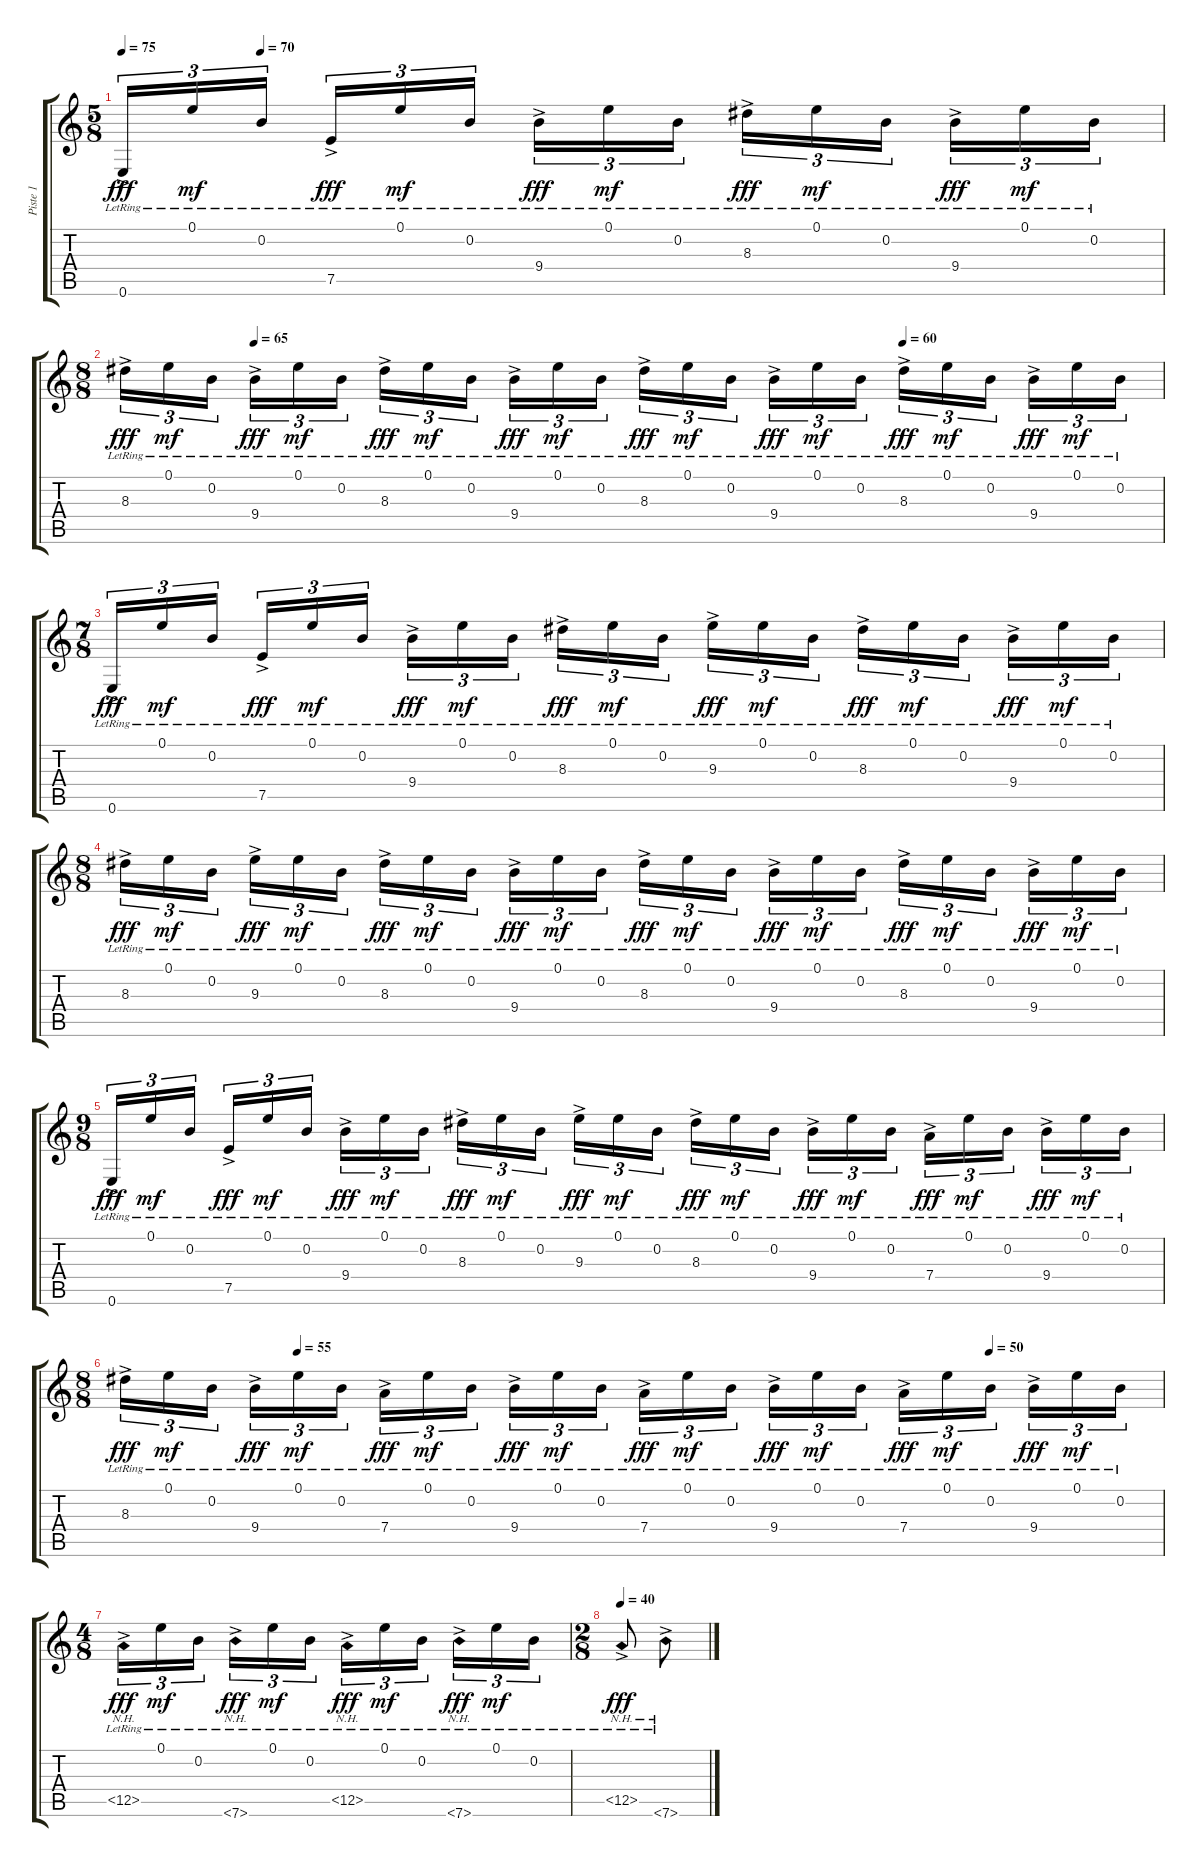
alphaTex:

\track ("Piste 1" "Piste 1") {instrument acousticguitarnylon}
\staff {score tabs}
\tuning (E4 B3 G3 D3 A2 E2) {hide}
\ts (5 8)
\tempo 75
\tempo (70 0.13333333333333333)
\clef g2
\ks c
0.6{ac lr}.16{tu (3 2) dy fff} 0.1{lr}.16{tu (3 2) dy mf} 0.2{lr}.16{tu (3 2)} 7.5{ac lr}.16{tu (3 2) dy fff} 0.1{lr}.16{tu (3 2) dy mf} 0.2{lr}.16{tu (3 2)} 9.4{ac lr}.16{tu (3 2) dy fff} 0.1{lr}.16{tu (3 2) dy mf} 0.2{lr}.16{tu (3 2)} 8.3{ac lr}.16{tu (3 2) dy fff} 0.1{lr}.16{tu (3 2) dy mf} 0.2{lr}.16{tu (3 2)} 9.4{ac lr}.16{tu (3 2) dy fff} 0.1{lr}.16{tu (3 2) dy mf} 0.2{lr}.16{tu (3 2)} |
\ts (8 8)
\tempo (65 0.125)
\tempo (60 0.75)
8.3{ac lr}.16{tu (3 2) dy fff} 0.1{lr}.16{tu (3 2) dy mf} 0.2{lr}.16{tu (3 2)} 9.4{ac lr}.16{tu (3 2) dy fff} 0.1{lr}.16{tu (3 2) dy mf} 0.2{lr}.16{tu (3 2)} 8.3{ac lr}.16{tu (3 2) dy fff} 0.1{lr}.16{tu (3 2) dy mf} 0.2{lr}.16{tu (3 2)} 9.4{ac lr}.16{tu (3 2) dy fff} 0.1{lr}.16{tu (3 2) dy mf} 0.2{lr}.16{tu (3 2)} 8.3{ac lr}.16{tu (3 2) dy fff} 0.1{lr}.16{tu (3 2) dy mf} 0.2{lr}.16{tu (3 2)} 9.4{ac lr}.16{tu (3 2) dy fff} 0.1{lr}.16{tu (3 2) dy mf} 0.2{lr}.16{tu (3 2)} 8.3{ac lr}.16{tu (3 2) dy fff} 0.1{lr}.16{tu (3 2) dy mf} 0.2{lr}.16{tu (3 2)} 9.4{ac lr}.16{tu (3 2) dy fff} 0.1{lr}.16{tu (3 2) dy mf} 0.2{lr}.16{tu (3 2)} |
\ts (7 8)
0.6{ac lr}.16{tu (3 2) dy fff} 0.1{lr}.16{tu (3 2) dy mf} 0.2{lr}.16{tu (3 2)} 7.5{ac lr}.16{tu (3 2) dy fff} 0.1{lr}.16{tu (3 2) dy mf} 0.2{lr}.16{tu (3 2)} 9.4{ac lr}.16{tu (3 2) dy fff} 0.1{lr}.16{tu (3 2) dy mf} 0.2{lr}.16{tu (3 2)} 8.3{ac lr}.16{tu (3 2) dy fff} 0.1{lr}.16{tu (3 2) dy mf} 0.2{lr}.16{tu (3 2)} 9.3{ac lr}.16{tu (3 2) dy fff} 0.1{lr}.16{tu (3 2) dy mf} 0.2{lr}.16{tu (3 2)} 8.3{ac lr}.16{tu (3 2) dy fff} 0.1{lr}.16{tu (3 2) dy mf} 0.2{lr}.16{tu (3 2)} 9.4{ac lr}.16{tu (3 2) dy fff} 0.1{lr}.16{tu (3 2) dy mf} 0.2{lr}.16{tu (3 2)} |
\ts (8 8)
8.3{ac lr}.16{tu (3 2) dy fff} 0.1{lr}.16{tu (3 2) dy mf} 0.2{lr}.16{tu (3 2)} 9.3{ac lr}.16{tu (3 2) dy fff} 0.1{lr}.16{tu (3 2) dy mf} 0.2{lr}.16{tu (3 2)} 8.3{ac lr}.16{tu (3 2) dy fff} 0.1{lr}.16{tu (3 2) dy mf} 0.2{lr}.16{tu (3 2)} 9.4{ac lr}.16{tu (3 2) dy fff} 0.1{lr}.16{tu (3 2) dy mf} 0.2{lr}.16{tu (3 2)} 8.3{ac lr}.16{tu (3 2) dy fff} 0.1{lr}.16{tu (3 2) dy mf} 0.2{lr}.16{tu (3 2)} 9.4{ac lr}.16{tu (3 2) dy fff} 0.1{lr}.16{tu (3 2) dy mf} 0.2{lr}.16{tu (3 2)} 8.3{ac lr}.16{tu (3 2) dy fff} 0.1{lr}.16{tu (3 2) dy mf} 0.2{lr}.16{tu (3 2)} 9.4{ac lr}.16{tu (3 2) dy fff} 0.1{lr}.16{tu (3 2) dy mf} 0.2{lr}.16{tu (3 2)} |
\ts (9 8)
0.6{ac lr}.16{tu (3 2) dy fff} 0.1{lr}.16{tu (3 2) dy mf} 0.2{lr}.16{tu (3 2)} 7.5{ac lr}.16{tu (3 2) dy fff} 0.1{lr}.16{tu (3 2) dy mf} 0.2{lr}.16{tu (3 2)} 9.4{ac lr}.16{tu (3 2) dy fff} 0.1{lr}.16{tu (3 2) dy mf} 0.2{lr}.16{tu (3 2)} 8.3{ac lr}.16{tu (3 2) dy fff} 0.1{lr}.16{tu (3 2) dy mf} 0.2{lr}.16{tu (3 2)} 9.3{ac lr}.16{tu (3 2) dy fff} 0.1{lr}.16{tu (3 2) dy mf} 0.2{lr}.16{tu (3 2)} 8.3{ac lr}.16{tu (3 2) dy fff} 0.1{lr}.16{tu (3 2) dy mf} 0.2{lr}.16{tu (3 2)} 9.4{ac lr}.16{tu (3 2) dy fff} 0.1{lr}.16{tu (3 2) dy mf} 0.2{lr}.16{tu (3 2)} 7.4{ac lr}.16{tu (3 2) dy fff} 0.1{lr}.16{tu (3 2) dy mf} 0.2{lr}.16{tu (3 2)} 9.4{ac lr}.16{tu (3 2) dy fff} 0.1{lr}.16{tu (3 2) dy mf} 0.2{lr}.16{tu (3 2)} |
\ts (8 8)
\tempo (55 0.16666666666666666)
\tempo (50 0.8333333333333334)
8.3{ac lr}.16{tu (3 2) dy fff} 0.1{lr}.16{tu (3 2) dy mf} 0.2{lr}.16{tu (3 2)} 9.4{ac lr}.16{tu (3 2) dy fff} 0.1{lr}.16{tu (3 2) dy mf} 0.2{lr}.16{tu (3 2)} 7.4{ac lr}.16{tu (3 2) dy fff} 0.1{lr}.16{tu (3 2) dy mf} 0.2{lr}.16{tu (3 2)} 9.4{ac lr}.16{tu (3 2) dy fff} 0.1{lr}.16{tu (3 2) dy mf} 0.2{lr}.16{tu (3 2)} 7.4{ac lr}.16{tu (3 2) dy fff} 0.1{lr}.16{tu (3 2) dy mf} 0.2{lr}.16{tu (3 2)} 9.4{ac lr}.16{tu (3 2) dy fff} 0.1{lr}.16{tu (3 2) dy mf} 0.2{lr}.16{tu (3 2)} 7.4{ac lr}.16{tu (3 2) dy fff} 0.1{lr}.16{tu (3 2) dy mf} 0.2{lr}.16{tu (3 2)} 9.4{ac lr}.16{tu (3 2) dy fff} 0.1{lr}.16{tu (3 2) dy mf} 0.2{lr}.16{tu (3 2)} |
\ts (4 8)
12.5{nh ac lr}.16{tu (3 2) dy fff} 0.1{lr}.16{tu (3 2) dy mf} 0.2{lr}.16{tu (3 2)} 7.6{nh ac lr}.16{tu (3 2) dy fff} 0.1{lr}.16{tu (3 2) dy mf} 0.2{lr}.16{tu (3 2)} 12.5{nh ac lr}.16{tu (3 2) dy fff} 0.1{lr}.16{tu (3 2) dy mf} 0.2{lr}.16{tu (3 2)} 7.6{nh ac lr}.16{tu (3 2) dy fff} 0.1{lr}.16{tu (3 2) dy mf} 0.2{lr}.16{tu (3 2)} |
\ts (2 8)
\tempo 40
12.5{nh ac lr}.8{dy fff} 7.6{nh ac lr}.8
